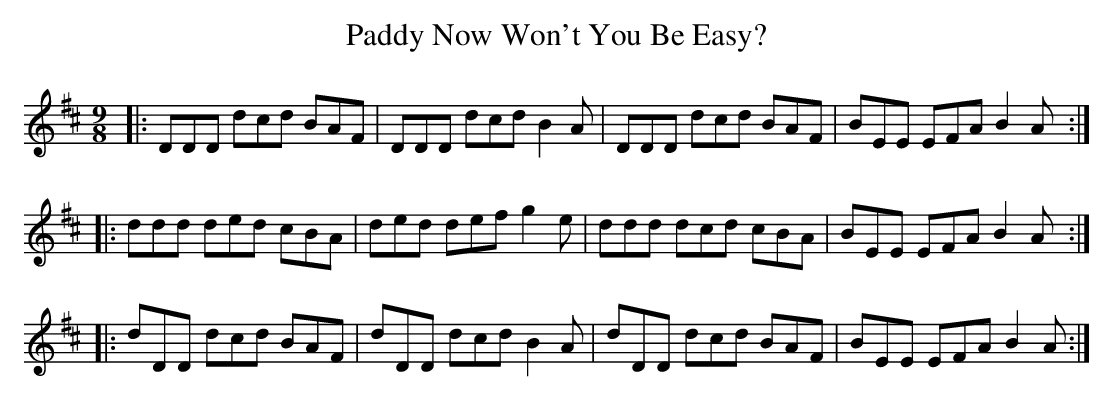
X:1
T: Paddy Now Won't You Be Easy?
M: 9/8
K: D
|: DDD dcd BAF | DDD dcd B2A | DDD dcd BAF | BEE EFA B2A :|
|: ddd ded cBA | ded def g2e | ddd dcd cBA | BEE EFA B2A :|
|: dDD dcd BAF | dDD dcd B2A | dDD dcd BAF | BEE EFA B2A :|
